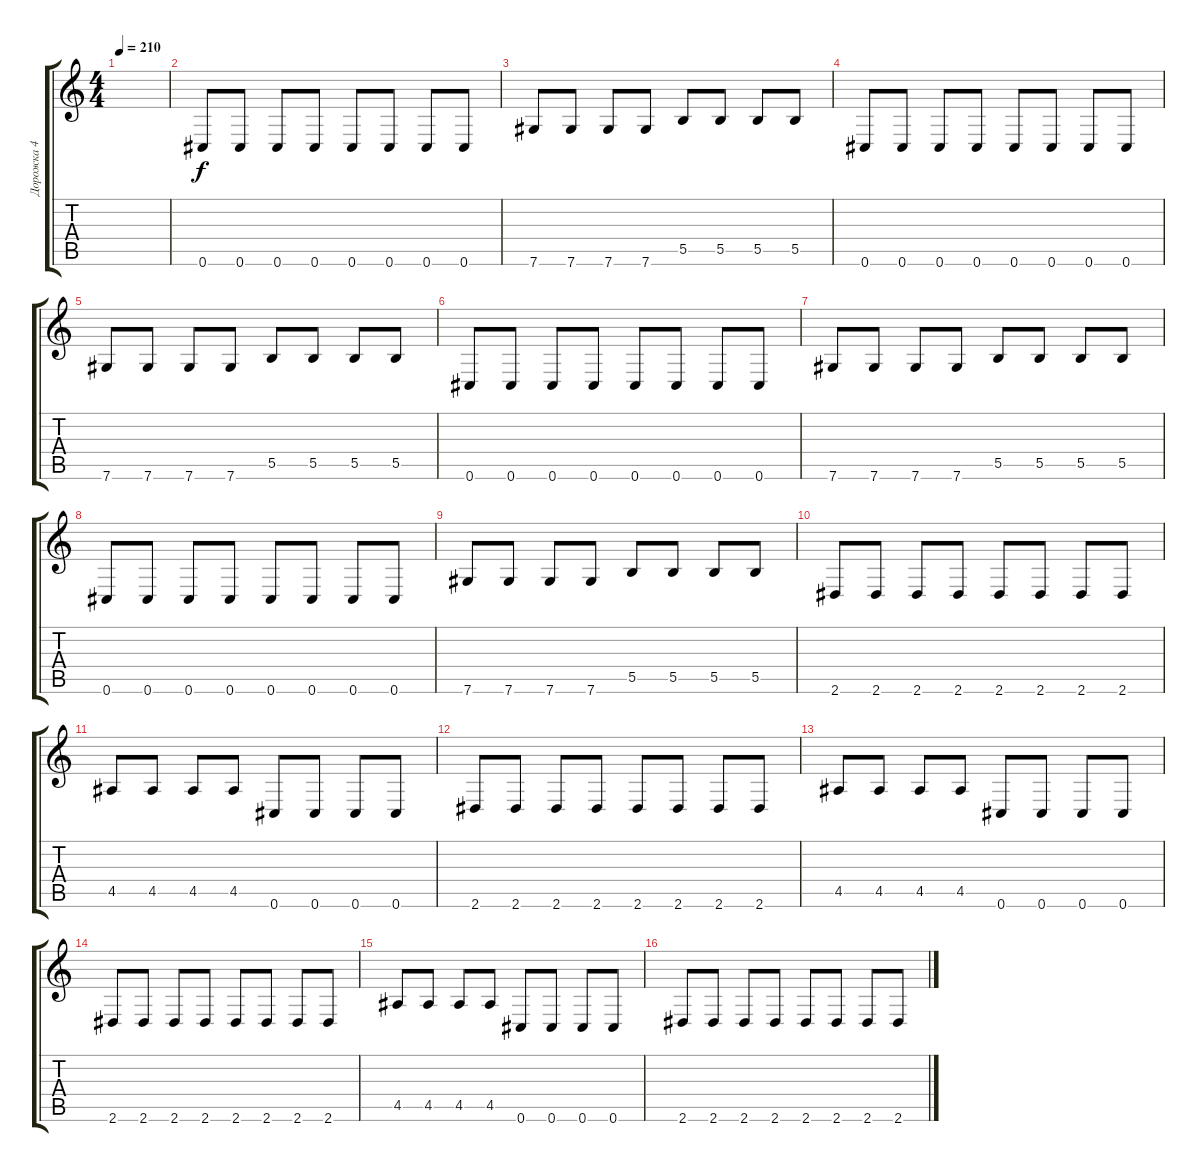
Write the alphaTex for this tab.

\track ("Дорожка 4" "Дорожка 4") {instrument electricbassfinger}
\staff {score tabs}
\tuning (Db4 Ab3 E3 B2 Gb2 Db2) {hide}
\ts (4 4)
\tempo 210
\clef g2
\ks c
|
0.6.8 0.6.8 0.6.8 0.6.8 0.6.8 0.6.8 0.6.8 0.6.8 |
7.6.8 7.6.8 7.6.8 7.6.8 5.5.8 5.5.8 5.5.8 5.5.8 |
0.6.8 0.6.8 0.6.8 0.6.8 0.6.8 0.6.8 0.6.8 0.6.8 |
7.6.8 7.6.8 7.6.8 7.6.8 5.5.8 5.5.8 5.5.8 5.5.8 |
0.6.8 0.6.8 0.6.8 0.6.8 0.6.8 0.6.8 0.6.8 0.6.8 |
7.6.8 7.6.8 7.6.8 7.6.8 5.5.8 5.5.8 5.5.8 5.5.8 |
0.6.8 0.6.8 0.6.8 0.6.8 0.6.8 0.6.8 0.6.8 0.6.8 |
7.6.8 7.6.8 7.6.8 7.6.8 5.5.8 5.5.8 5.5.8 5.5.8 |
2.6.8 2.6.8 2.6.8 2.6.8 2.6.8 2.6.8 2.6.8 2.6.8 |
4.5.8 4.5.8 4.5.8 4.5.8 0.6.8 0.6.8 0.6.8 0.6.8 |
2.6.8 2.6.8 2.6.8 2.6.8 2.6.8 2.6.8 2.6.8 2.6.8 |
4.5.8 4.5.8 4.5.8 4.5.8 0.6.8 0.6.8 0.6.8 0.6.8 |
2.6.8 2.6.8 2.6.8 2.6.8 2.6.8 2.6.8 2.6.8 2.6.8 |
4.5.8 4.5.8 4.5.8 4.5.8 0.6.8 0.6.8 0.6.8 0.6.8 |
2.6.8 2.6.8 2.6.8 2.6.8 2.6.8 2.6.8 2.6.8 2.6.8
